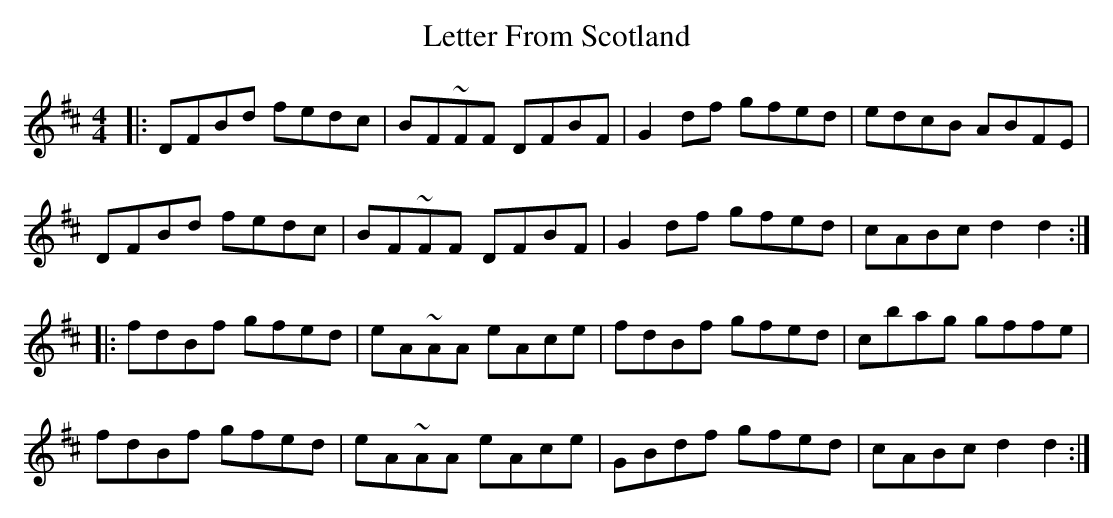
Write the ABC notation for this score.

X:1
T: Letter From Scotland
M: 4/4
L: 1/8
K: Dmaj
|:DFBd fedc|BF~FF DFBF|G2 df gfed|edcB ABFE|
DFBd fedc|BF~FF DFBF|G2 df gfed|cABc d2 d2:|
|:fdBf gfed|eA~AA eAce|fdBf gfed|cbag gffe|
fdBf gfed|eA~AA eAce|GBdf gfed|cABc d2 d2:|
